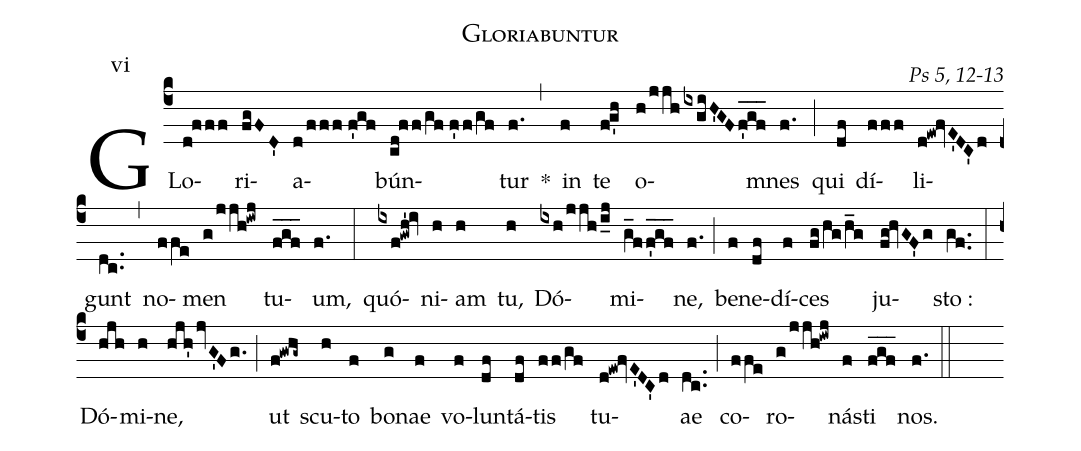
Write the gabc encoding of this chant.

name:Gloriabuntur;
commentary:Ps 5, 12-13;
mode:vi;
%%
(c4) GLo(d!fff)ri(fgFD')a(d/fff//f'gf)bún(cd!ff/gf//f'f/gf)tur(f.) *(,) in(f) te(f!g'h) o(h/jjh/ixgiH'GFf'gf___)mnes(f.) (;) qui(df) dí(fff)li(d!ew!fvE'DC'd)gunt(dc..) (,) no(ffe)men(g/jjh!iwj) tu(fgf___)um,(f.) (:) quó(ixf!gwh'!iv)ni(h)am(h) tu,(h) Dó(ixh/jjh/i_j)mi(g_ff'gf___)ne,(f.) (;) be(f)ne(df)dí(f)ces(fg/hg/h_g) ju(fg!hvGF'g)sto~:(gf..) (:) Dó(hjh)mi(h)ne,(hjh'jvG'Fg.) (;) ut(f!gwhg~) scu(h)to(f) bo(g)nae(f) vo(f)lun(df)tá(df)tis(ff/gf) tu(d!ew!fvE'DC'd)ae(dc..) (;) co(ffe)ro(g/jjh!iwj)ná(f)sti(fgf___) nos.(f.) (::)
